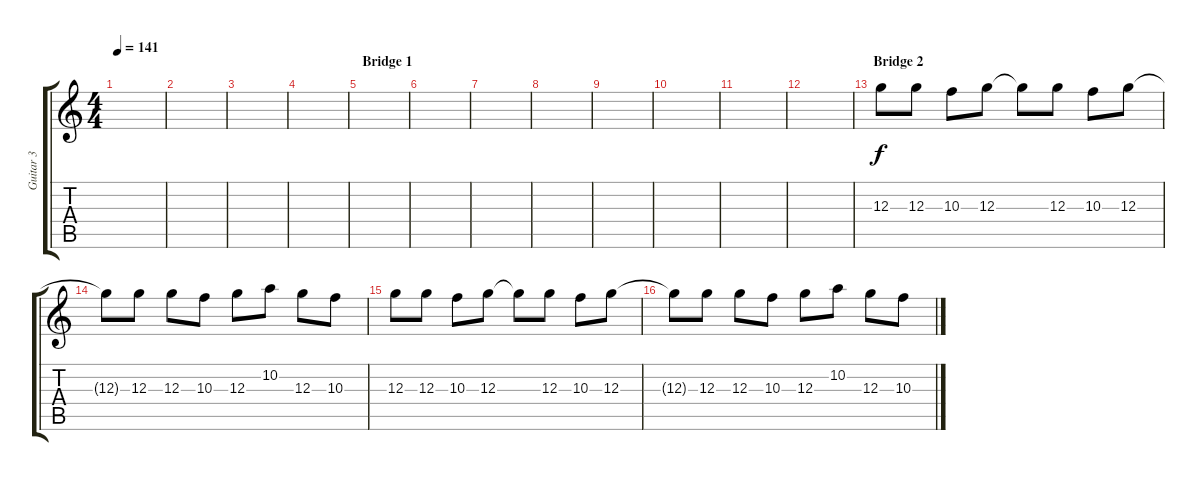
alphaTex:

\track ("Guitar 3" "Guitar 3") {instrument overdrivenguitar}
\staff {score tabs}
\tuning (E4 B3 G3 D3 A2 E2) {hide}
\ts (4 4)
\tempo 141
\clef g2
\ks c
|
|
|
|
\section ("" "Bridge 1")
|
|
|
|
|
|
|
|
\section ("" "Bridge 2")
12.3.8 12.3.8 10.3.8 12.3.8 12.3{t}.8 12.3.8 10.3.8 12.3.8 |
12.3{t}.8 12.3.8 12.3.8 10.3.8 12.3.8 10.2.8 12.3.8 10.3.8 |
12.3.8 12.3.8 10.3.8 12.3.8 12.3{t}.8 12.3.8 10.3.8 12.3.8 |
12.3{t}.8 12.3.8 12.3.8 10.3.8 12.3.8 10.2.8 12.3.8 10.3.8
